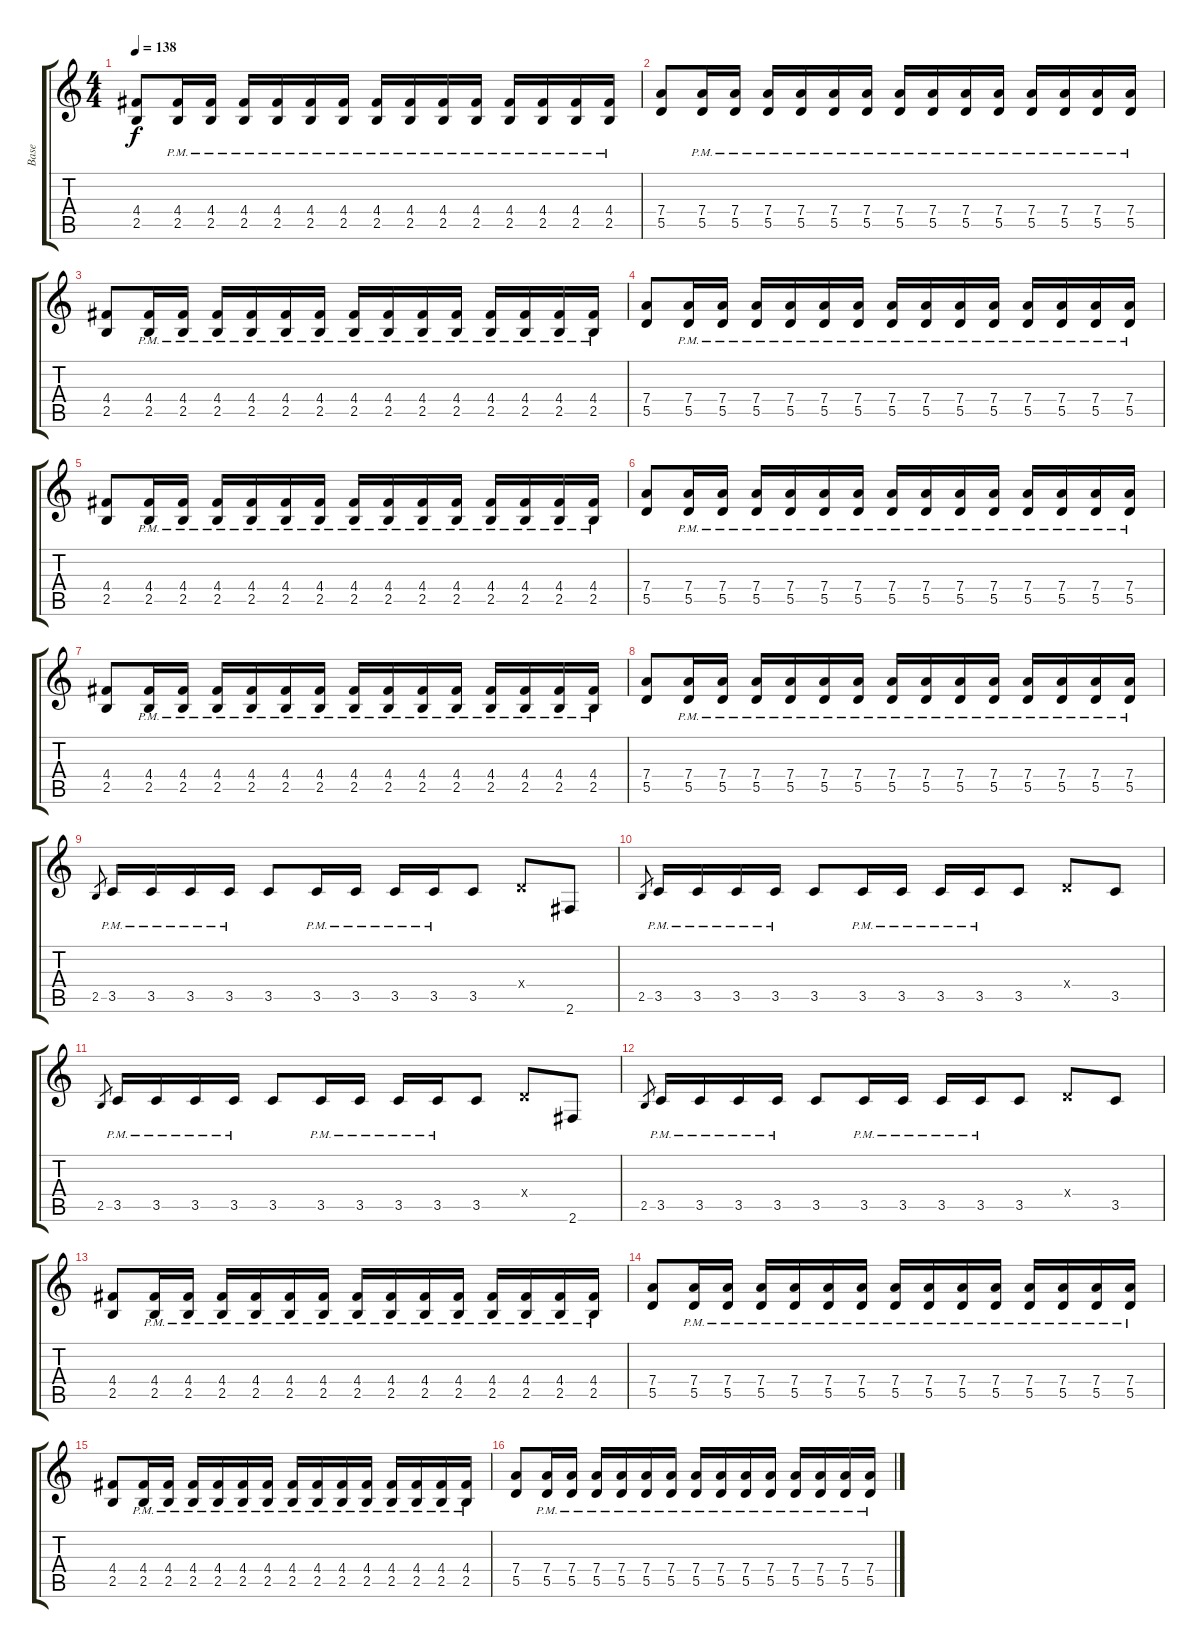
\track ("Base" "Base") {instrument distortionguitar}
\staff {score tabs}
\tuning (E4 B3 G3 D3 A2 E2) {hide}
\ts (4 4)
\tempo 138
\clef g2
\ks c
(4.4 2.5).8{dy f} (4.4 2.5{pm}).16 (4.4 2.5{pm}).16 (4.4 2.5{pm}).16 (4.4 2.5{pm}).16 (4.4 2.5{pm}).16 (4.4 2.5{pm}).16 (4.4 2.5{pm}).16 (4.4 2.5{pm}).16 (4.4 2.5{pm}).16 (4.4 2.5{pm}).16 (4.4 2.5{pm}).16 (4.4 2.5{pm}).16 (4.4 2.5{pm}).16 (4.4 2.5{pm}).16 |
(7.4 5.5).8 (7.4{pm} 5.5{pm}).16 (7.4{pm} 5.5{pm}).16 (7.4{pm} 5.5{pm}).16 (7.4{pm} 5.5{pm}).16 (7.4{pm} 5.5{pm}).16 (7.4{pm} 5.5{pm}).16 (7.4{pm} 5.5{pm}).16 (7.4{pm} 5.5{pm}).16 (7.4{pm} 5.5{pm}).16 (7.4{pm} 5.5{pm}).16 (7.4{pm} 5.5{pm}).16 (7.4{pm} 5.5{pm}).16 (7.4{pm} 5.5{pm}).16 (7.4{pm} 5.5{pm}).16 |
(4.4 2.5).8 (4.4 2.5{pm}).16 (4.4 2.5{pm}).16 (4.4 2.5{pm}).16 (4.4 2.5{pm}).16 (4.4 2.5{pm}).16 (4.4 2.5{pm}).16 (4.4 2.5{pm}).16 (4.4 2.5{pm}).16 (4.4 2.5{pm}).16 (4.4 2.5{pm}).16 (4.4 2.5{pm}).16 (4.4 2.5{pm}).16 (4.4 2.5{pm}).16 (4.4 2.5{pm}).16 |
(7.4 5.5).8 (7.4{pm} 5.5{pm}).16 (7.4{pm} 5.5{pm}).16 (7.4{pm} 5.5{pm}).16 (7.4{pm} 5.5{pm}).16 (7.4{pm} 5.5{pm}).16 (7.4{pm} 5.5{pm}).16 (7.4{pm} 5.5{pm}).16 (7.4{pm} 5.5{pm}).16 (7.4{pm} 5.5{pm}).16 (7.4{pm} 5.5{pm}).16 (7.4{pm} 5.5{pm}).16 (7.4{pm} 5.5{pm}).16 (7.4{pm} 5.5{pm}).16 (7.4{pm} 5.5{pm}).16 |
(4.4 2.5).8 (4.4 2.5{pm}).16 (4.4 2.5{pm}).16 (4.4 2.5{pm}).16 (4.4 2.5{pm}).16 (4.4 2.5{pm}).16 (4.4 2.5{pm}).16 (4.4 2.5{pm}).16 (4.4 2.5{pm}).16 (4.4 2.5{pm}).16 (4.4 2.5{pm}).16 (4.4 2.5{pm}).16 (4.4 2.5{pm}).16 (4.4 2.5{pm}).16 (4.4 2.5{pm}).16 |
(7.4 5.5).8 (7.4{pm} 5.5{pm}).16 (7.4{pm} 5.5{pm}).16 (7.4{pm} 5.5{pm}).16 (7.4{pm} 5.5{pm}).16 (7.4{pm} 5.5{pm}).16 (7.4{pm} 5.5{pm}).16 (7.4{pm} 5.5{pm}).16 (7.4{pm} 5.5{pm}).16 (7.4{pm} 5.5{pm}).16 (7.4{pm} 5.5{pm}).16 (7.4{pm} 5.5{pm}).16 (7.4{pm} 5.5{pm}).16 (7.4{pm} 5.5{pm}).16 (7.4{pm} 5.5{pm}).16 |
(4.4 2.5).8 (4.4 2.5{pm}).16 (4.4 2.5{pm}).16 (4.4 2.5{pm}).16 (4.4 2.5{pm}).16 (4.4 2.5{pm}).16 (4.4 2.5{pm}).16 (4.4 2.5{pm}).16 (4.4 2.5{pm}).16 (4.4 2.5{pm}).16 (4.4 2.5{pm}).16 (4.4 2.5{pm}).16 (4.4 2.5{pm}).16 (4.4 2.5{pm}).16 (4.4 2.5{pm}).16 |
(7.4 5.5).8 (7.4{pm} 5.5{pm}).16 (7.4{pm} 5.5{pm}).16 (7.4{pm} 5.5{pm}).16 (7.4{pm} 5.5{pm}).16 (7.4{pm} 5.5{pm}).16 (7.4{pm} 5.5{pm}).16 (7.4{pm} 5.5{pm}).16 (7.4{pm} 5.5{pm}).16 (7.4{pm} 5.5{pm}).16 (7.4{pm} 5.5{pm}).16 (7.4{pm} 5.5{pm}).16 (7.4{pm} 5.5{pm}).16 (7.4{pm} 5.5{pm}).16 (7.4{pm} 5.5{pm}).16 |
2.5.8{gr} 3.5{pm}.16 3.5{pm}.16 3.5{pm}.16 3.5{pm}.16 3.5.8 3.5{pm}.16 3.5{pm}.16 3.5{pm}.16 3.5{pm}.16 3.5.8 0.4{x}.8 2.6.8 |
2.5.8{gr} 3.5{pm}.16 3.5{pm}.16 3.5{pm}.16 3.5{pm}.16 3.5.8 3.5{pm}.16 3.5{pm}.16 3.5{pm}.16 3.5{pm}.16 3.5.8 0.4{x}.8 3.5.8 |
2.5.8{gr} 3.5{pm}.16 3.5{pm}.16 3.5{pm}.16 3.5{pm}.16 3.5.8 3.5{pm}.16 3.5{pm}.16 3.5{pm}.16 3.5{pm}.16 3.5.8 0.4{x}.8 2.6.8 |
2.5.8{gr} 3.5{pm}.16 3.5{pm}.16 3.5{pm}.16 3.5{pm}.16 3.5.8 3.5{pm}.16 3.5{pm}.16 3.5{pm}.16 3.5{pm}.16 3.5.8 0.4{x}.8 3.5.8 |
(4.4 2.5).8 (4.4 2.5{pm}).16 (4.4 2.5{pm}).16 (4.4 2.5{pm}).16 (4.4 2.5{pm}).16 (4.4 2.5{pm}).16 (4.4 2.5{pm}).16 (4.4 2.5{pm}).16 (4.4 2.5{pm}).16 (4.4 2.5{pm}).16 (4.4 2.5{pm}).16 (4.4 2.5{pm}).16 (4.4 2.5{pm}).16 (4.4 2.5{pm}).16 (4.4 2.5{pm}).16 |
(7.4 5.5).8 (7.4{pm} 5.5{pm}).16 (7.4{pm} 5.5{pm}).16 (7.4{pm} 5.5{pm}).16 (7.4{pm} 5.5{pm}).16 (7.4{pm} 5.5{pm}).16 (7.4{pm} 5.5{pm}).16 (7.4{pm} 5.5{pm}).16 (7.4{pm} 5.5{pm}).16 (7.4{pm} 5.5{pm}).16 (7.4{pm} 5.5{pm}).16 (7.4{pm} 5.5{pm}).16 (7.4{pm} 5.5{pm}).16 (7.4{pm} 5.5{pm}).16 (7.4{pm} 5.5{pm}).16 |
(4.4 2.5).8 (4.4 2.5{pm}).16 (4.4 2.5{pm}).16 (4.4 2.5{pm}).16 (4.4 2.5{pm}).16 (4.4 2.5{pm}).16 (4.4 2.5{pm}).16 (4.4 2.5{pm}).16 (4.4 2.5{pm}).16 (4.4 2.5{pm}).16 (4.4 2.5{pm}).16 (4.4 2.5{pm}).16 (4.4 2.5{pm}).16 (4.4 2.5{pm}).16 (4.4 2.5{pm}).16 |
(7.4 5.5).8 (7.4{pm} 5.5{pm}).16 (7.4{pm} 5.5{pm}).16 (7.4{pm} 5.5{pm}).16 (7.4{pm} 5.5{pm}).16 (7.4{pm} 5.5{pm}).16 (7.4{pm} 5.5{pm}).16 (7.4{pm} 5.5{pm}).16 (7.4{pm} 5.5{pm}).16 (7.4{pm} 5.5{pm}).16 (7.4{pm} 5.5{pm}).16 (7.4{pm} 5.5{pm}).16 (7.4{pm} 5.5{pm}).16 (7.4{pm} 5.5{pm}).16 (7.4{pm} 5.5{pm}).16
